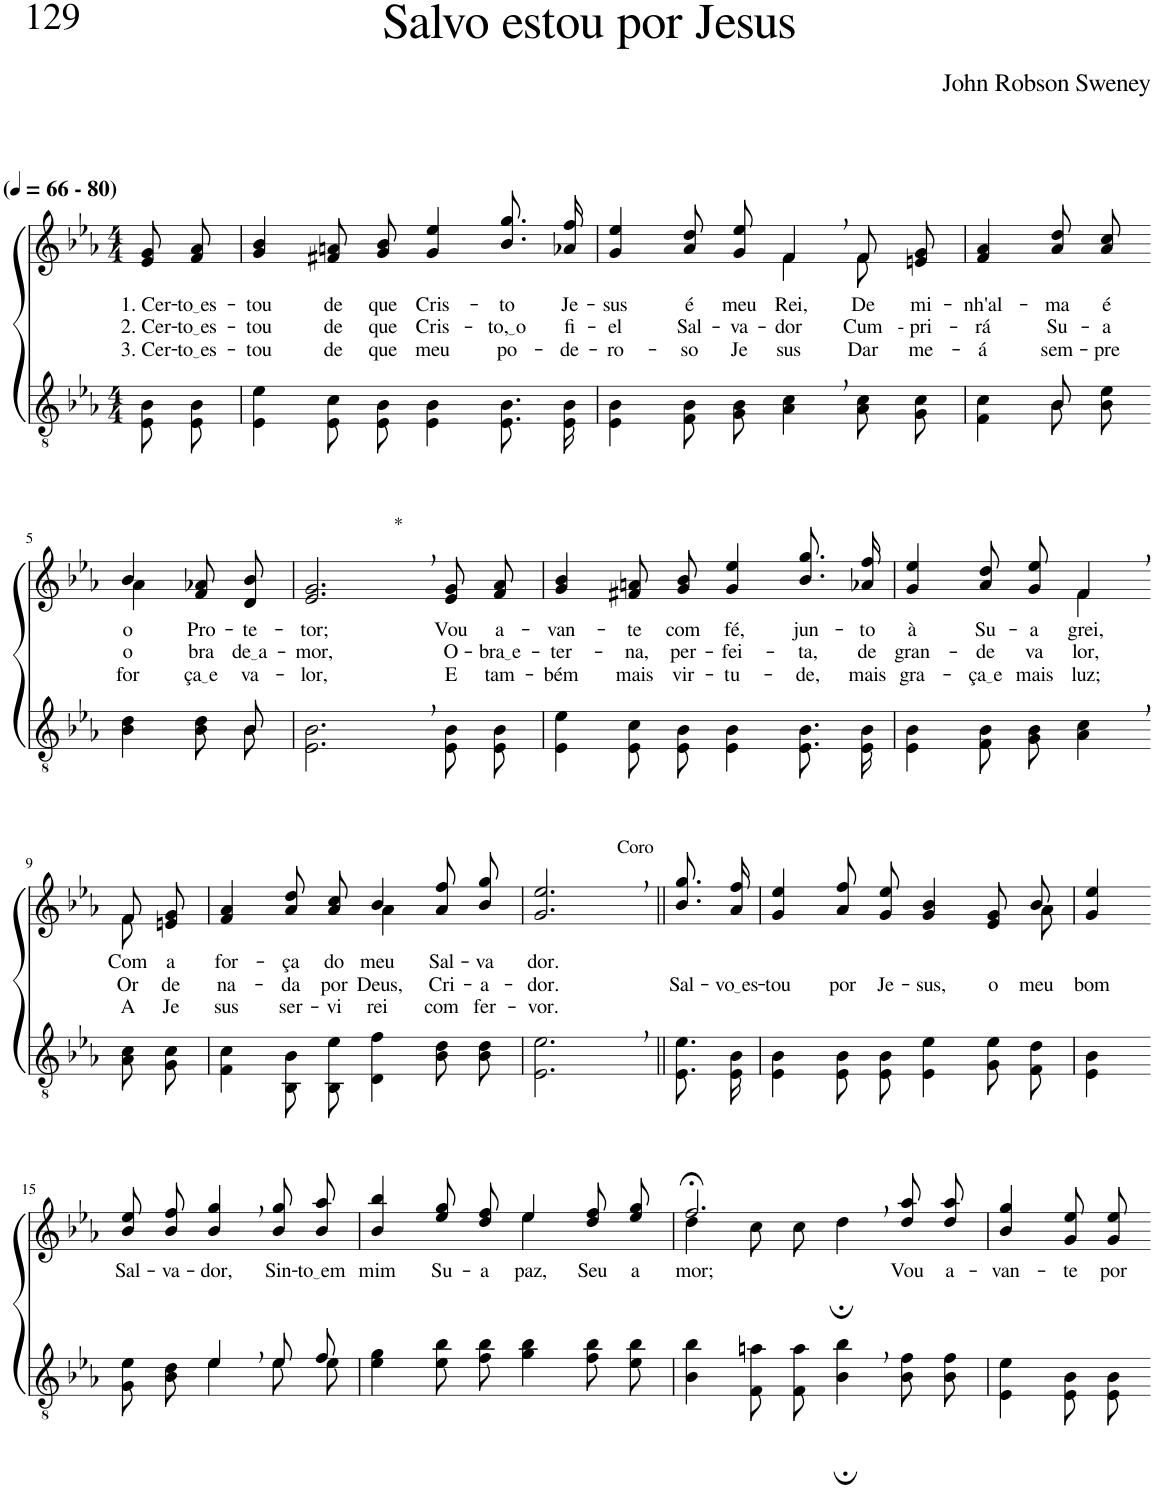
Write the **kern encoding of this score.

**kern	**kern	**text	**text	**text
*part2	*part1	*part1	*part1	*part1
*staff2	*staff1	*staff1	*staff1	*staff1
*I"Parte III e IV	*I"Parte I e II	*	*	*
*clefGv2	*clefG2	*	*	*
*Trd3c5	*Trd3c5	*	*	*
*k[b-e-a-]	*k[b-e-a-]	*	*	*
*M4/4	*M4/4	*	*	*
*MM66	*MM66	*	*	*
=1	=1	=1	=1	=1
!	!LO:TX:a:B:t=(	!	!	!
!	!LO:TX:a:B:t=- 80)	!	!	!
!	!	!LO:LY:b	!LO:LY:b	!LO:LY:b
8E-/ 8B-/L	8e-/ 8g/L	1. Cer-	2. Cer-	3. Cer-
!	!	!LO:LY:b	!LO:LY:b	!LO:LY:b
8E-/ 8B-/J	8f/ 8a-/J	to es	to es	to es
=2	=2	=2	=2	=2
!	!	!LO:LY:b	!LO:LY:b	!LO:LY:b
4E-\ 4e-\	4g/ 4b-/	-tou	-tou	-tou
!	!	!LO:LY:b	!LO:LY:b	!LO:LY:b
8E-/ 8c/L	8f#X/ 8an/L	de	de	de
!	!	!LO:LY:b	!LO:LY:b	!LO:LY:b
8E-/ 8B-/J	8g/ 8b-/J	que	que	que
!	!	!LO:LY:b	!LO:LY:b	!LO:LY:b
4E-\ 4B-\	4g/ 4ee-/	Cris-	Cris-	meu
!	!	!LO:LY:b	!LO:LY:b	!LO:LY:b
8.E-/ 8.B-/L	8.b-\ 8.gg\L	-to	to, o	po-
!	!	!LO:LY:b	!LO:LY:b	!LO:LY:b
16E-/ 16B-/Jk	16a-X\ 16ff\Jk	Je-	fi-	-de-
=3	=3	=3	=3	=3
!	!	!LO:LY:b	!LO:LY:b	!LO:LY:b
*	*^	*	*	*
4E-\ 4B-\	4g/ 4ee-/	2ryy	-sus	-el	-ro-
!	!	!	!LO:LY:b	!LO:LY:b	!LO:LY:b
8F/ 8B-/L	8a-\ 8dd\L	.	é	Sal-	-so
!	!	!	!LO:LY:b	!LO:LY:b	!LO:LY:b
8G/ 8B-/J	8g\ 8ee-\J	.	meu	-va-	Je-
!	!	!	!	!LO:LY:b	!
!	!	!	!LO:LY:b	!	!LO:LY:b
4A-\, 4c\,	4f,/	4f\	Rei,	.	-sus
!	!	!	!LO:LY:b	!LO:LY:b	!LO:LY:b
8A-\ 8c\L	8f/L	8f\	De	-Cum-	Dar-
!	!	!	!LO:LY:b	!LO:LY:b	!LO:LY:b
8G\ 8c\J	8en/ 8g/J	8ryy	mi-	-- pri-	-me-
=4	=4	=4	=4	=4	=4
*^	*	*	*	*	*
!	!	!	!	!LO:LY:b	!LO:LY:b	!LO:LY:b
*	*	*v	*v	*	*	*
4F\ 4c\	4ryy	4f/ 4a-/	-nh'al-	-rá	-á
!	!	!	!LO:LY:b	!LO:LY:b	!LO:LY:b
8B-\L	8B-/	8a-\ 8dd\L	-ma	Su-	sem-
!	!	!	!LO:LY:b	!LO:LY:b	!LO:LY:b
8B-\ 8e-\J	8ryy	8a-\ 8cc\J	é	-a	-pre
!!LO:LB:g=z
=5-	=5-	=5-	=5-	=5-	=5-
!	!	!	!LO:LY:b	!LO:LY:b	!LO:LY:b
*	*	*^	*	*	*
4B-\ 4d\	4.ryy	4a-\	4b-/	o	o-	for-
!	!	!	!	!LO:LY:b	!LO:LY:b	!LO:LY:b
8B-\ 8d\L	.	4ryy	8f/ 8a-X/L	Pro-	-bra	ça e
!	!	!	!	!LO:LY:b	!LO:LY:b	!LO:LY:b
8B-\J	8B-/	.	8d/ 8b-/J	-te-	de a	va-
=6	=6	=6	=6	=6	=6	=6
!	!	!LO:TX:a:t=*	!	!	!	!
!	!	!	!	!LO:LY:b	!LO:LY:b	!LO:LY:b
*v	*v	*	*	*	*	*
*	*v	*v	*	*	*
2.E-\, 2.B-\,	2.e-/, 2.g/,	-tor;	mor,	-lor,
!	!	!LO:LY:b	!LO:LY:b	!LO:LY:b
8E-/ 8B-/L	8e-/ 8g/L	Vou	O-	E
!	!	!LO:LY:b	!LO:LY:b	!LO:LY:b
8E-/ 8B-/J	8f/ 8a-/J	a-	bra e	tam-
=7	=7	=7	=7	=7
!	!	!LO:LY:b	!LO:LY:b	!LO:LY:b
4E-\ 4e-\	4g/ 4b-/	-van-	-ter-	-bém
!	!	!LO:LY:b	!LO:LY:b	!LO:LY:b
8E-/ 8c/L	8f#X/ 8an/L	-te	-na,	mais
!	!	!LO:LY:b	!LO:LY:b	!LO:LY:b
8E-/ 8B-/J	8g/ 8b-/J	com	per-	vir-
!	!	!LO:LY:b	!LO:LY:b	!LO:LY:b
4E-\ 4B-\	4g/ 4ee-/	fé,	-fei-	-tu-
!	!	!LO:LY:b	!LO:LY:b	!LO:LY:b
8.E-/ 8.B-/L	8.b-\ 8.gg\L	jun-	-ta,	-de,
!	!	!LO:LY:b	!LO:LY:b	!LO:LY:b
16E-/ 16B-/Jk	16a-X\ 16ff\Jk	-to	de	mais
=8	=8	=8	=8	=8
!	!	!LO:LY:b	!LO:LY:b	!LO:LY:b
*	*^	*	*	*
4E-\ 4B-\	4g/ 4ee-/	2ryy	à	gran-	gra-
!	!	!	!LO:LY:b	!LO:LY:b	!LO:LY:b
8F/ 8B-/L	8a-\ 8dd\L	.	Su-	-de	ça e
!	!	!	!LO:LY:b	!LO:LY:b	!LO:LY:b
8G/ 8B-/J	8g\ 8ee-\J	.	-a	va-	mais
!	!	!	!LO:LY:b	!LO:LY:b	!LO:LY:b
4A-\, 4c\,	4f,/	4f\	grei,	-lor,	luz;
!!LO:LB:g=z	!!
=9-	=9-	=9-	=9-	=9-	=9-
!	!	!	!LO:LY:b	!LO:LY:b	!LO:LY:b
8A-\ 8c\L	8f\	8f/L	Com	Or-	A
!	!	!	!LO:LY:b	!LO:LY:b	!LO:LY:b
8G\ 8c\J	8ryy	8en/ 8g/J	a	-de-	Je-
=10	=10	=10	=10	=10	=10
!	!	!	!LO:LY:b	!LO:LY:b	!LO:LY:b
4F\ 4c\	4f/ 4a-/	2ryy	for-	-na-	-sus
!	!	!	!LO:LY:b	!LO:LY:b	!LO:LY:b
8BB-/ 8B-/L	8a-\ 8dd\L	.	-ça	-da	ser-
!	!	!	!LO:LY:b	!LO:LY:b	!LO:LY:b
8BB-/ 8e-/J	8a-\ 8cc\J	.	do	por	-vi-
!	!	!	!LO:LY:b	!LO:LY:b	!LO:LY:b
4D\ 4f\	4b-/	4a-\	meu	Deus,	-rei
!	!	!	!LO:LY:b	!LO:LY:b	!LO:LY:b
8B-\ 8d\L	8a-\ 8ff\L	4ryy	Sal-	Cri-	com
!	!	!	!LO:LY:b	!LO:LY:b	!LO:LY:b
8B-\ 8d\J	8b-\ 8gg\J	.	-va	-a-	fer-
*	*v	*v	*	*	*
=11	=11	=11	=11	=11
!	!LO:TX:a:t=Coro	!	!	!
!	!	!LO:LY:b	!LO:LY:b	!LO:LY:b
2.E-\, 2.e-\,	2.g/, 2.ee-/,	dor.	-dor.	-vor.
=12||	=12||	=12||	=12||	=12||
!	!	!	!LO:LY:b	!
8.E-/ 8.e-/L	8.b-\ 8.gg\L	.	Sal-	.
!	!	!	!LO:LY:b	!
16E-/ 16B-/Jk	16a-\ 16ff\Jk	.	vo es	.
=13	=13	=13	=13	=13
!	!	!	!LO:LY:b	!
*	*^	*	*	*
4E-\ 4B-\	4g/ 4ee-/	2..ryy	.	-tou	.
!	!	!	!	!LO:LY:b	!
8E-/ 8B-/L	8a-\ 8ff\L	.	.	por	.
!	!	!	!	!LO:LY:b	!
8E-/ 8B-/J	8g\ 8ee-\J	.	.	Je-	.
!	!	!	!	!LO:LY:b	!
4E-\ 4e-\	4g/ 4b-/	.	.	-sus,	.
!	!	!	!	!LO:LY:b	!
8G\ 8e-\L	8e-/ 8g/L	.	.	o	.
!	!	!	!	!LO:LY:b	!
8F\ 8d\J	8b-/J	8a-\	.	meu	.
=14	=14	=14	=14	=14	=14
!	!	!	!	!LO:LY:b	!
*	*v	*v	*	*	*
4E-\ 4B-\	4g/ 4ee-/	.	bom	.
!!LO:LB:g=z
=15-	=15-	=15-	=15-	=15-
*^	*	*	*	*
!	!	!	!LO:LY:b	!	!
4ryy	8G\ 8e-\L	8b-\ 8ee-\L	Sal-	.	.
!	!	!	!LO:LY:b	!	!
.	8B-\ 8d\J	8b-\ 8ff\J	-va-	.	.
!	!	!	!LO:LY:b	!	!
4e-,/	4e-\	4b-/, 4gg/,	-dor,	.	.
!	!	!	!LO:LY:b	!	!
8e-/L	8e-\L	8b-\ 8gg\L	Sin-	.	.
!	!	!	!LO:LY:b	!	!
8f/J	8e-\J	8b-\ 8aa-\J	to em	.	.
=16	=16	=16	=16	=16	=16
!	!	!	!LO:LY:b	!	!
*v	*v	*^	*	*	*
4e-\ 4g\	4b-/ 4bb-/	2ryy	mim	.	.
!	!	!	!LO:LY:b	!	!
8e-\ 8b-\L	8ee-\ 8gg\L	.	Su-	.	.
!	!	!	!LO:LY:b	!	!
8f\ 8b-\J	8dd\ 8ff\J	.	-a	.	.
!	!	!	!LO:LY:b	!	!
4g\ 4b-\	4ee-/	4ee-\	paz,	.	.
!	!	!	!LO:LY:b	!	!
8f\ 8b-\L	8dd\ 8ff\L	4ryy	Seu	.	.
!	!	!	!LO:LY:b	!	!
8e-\ 8b-\J	8ee-\ 8gg\J	.	a-	.	.
=17	=17	=17	=17	=17	=17
!	!	!	!LO:LY:b	!	!
4B-\ 4b-\	2.ff;<,/	4dd\	-mor;	.	.
8F\ 8an\L	.	8cc\L	.	.	.
8F\ 8a\J	.	8cc\J	.	.	.
4B-\;, 4b-\;,	.	4dd;\	.	.	.
!	!	!	!LO:LY:b	!	!
8B-\ 8f\L	8dd\ 8aa-\L	4ryy	Vou	.	.
!	!	!	!LO:LY:b	!	!
8B-\ 8f\J	8dd\ 8aa-\J	.	a-	.	.
*	*v	*v	*	*	*
=18	=18	=18	=18	=18
!	!	!LO:LY:b	!	!
4E-\ 4e-\	4b-/ 4gg/	-van-	.	.
!	!	!LO:LY:b	!	!
8E-/ 8B-/L	8g\ 8ee-\L	-te	.	.
!	!	!LO:LY:b	!	!
8E-/ 8B-/J	8g\ 8ee-\J	por	.	.
=-	=-	=-	=-	=-
*-	*-	*-	*-	*-
